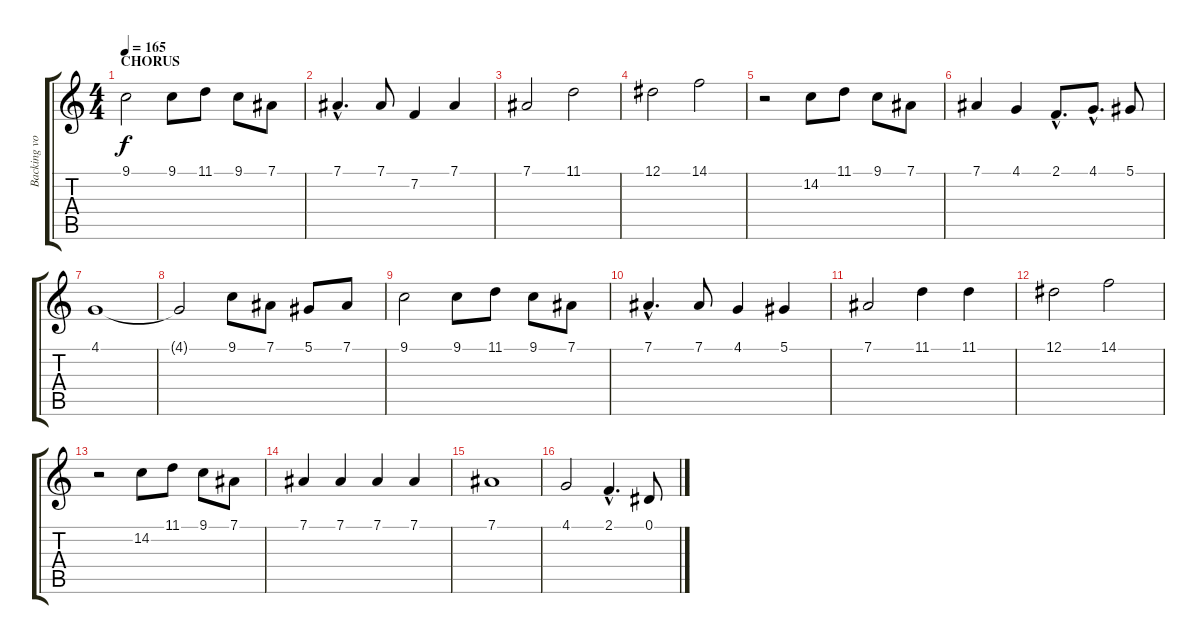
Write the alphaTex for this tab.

\track ("Backing vocals" "Backing vo") {instrument choiraahs}
\staff {score tabs}
\tuning (Eb4 Bb3 Gb3 Db3 Ab2 Eb2) {hide}
\ts (4 4)
\section ("" "CHORUS ")
\tempo 165
\clef g2
\ks c
9.1.2{dy f} 9.1.8 11.1.8 9.1.8 7.1.8 |
7.1{hac}.4{d} 7.1.8 7.2.4 7.1.4 |
7.1.2 11.1.2 |
12.1.2 14.1.2 |
r.2 14.2.8 11.1.8 9.1.8 7.1.8 |
7.1.4 4.1.4 2.1{hac}.8{d} 4.1{hac}.8{d} 5.1.8 |
4.1.1 |
4.1{t}.2 9.1.8 7.1.8 5.1.8 7.1.8 |
9.1.2 9.1.8 11.1.8 9.1.8 7.1.8 |
7.1{hac}.4{d} 7.1.8 4.1.4 5.1.4 |
7.1.2 11.1.4 11.1.4 |
12.1.2 14.1.2 |
r.2 14.2.8 11.1.8 9.1.8 7.1.8 |
7.1.4 7.1.4 7.1.4 7.1.4 |
7.1.1 |
4.1.2 2.1{hac}.4{d} 0.1.8
